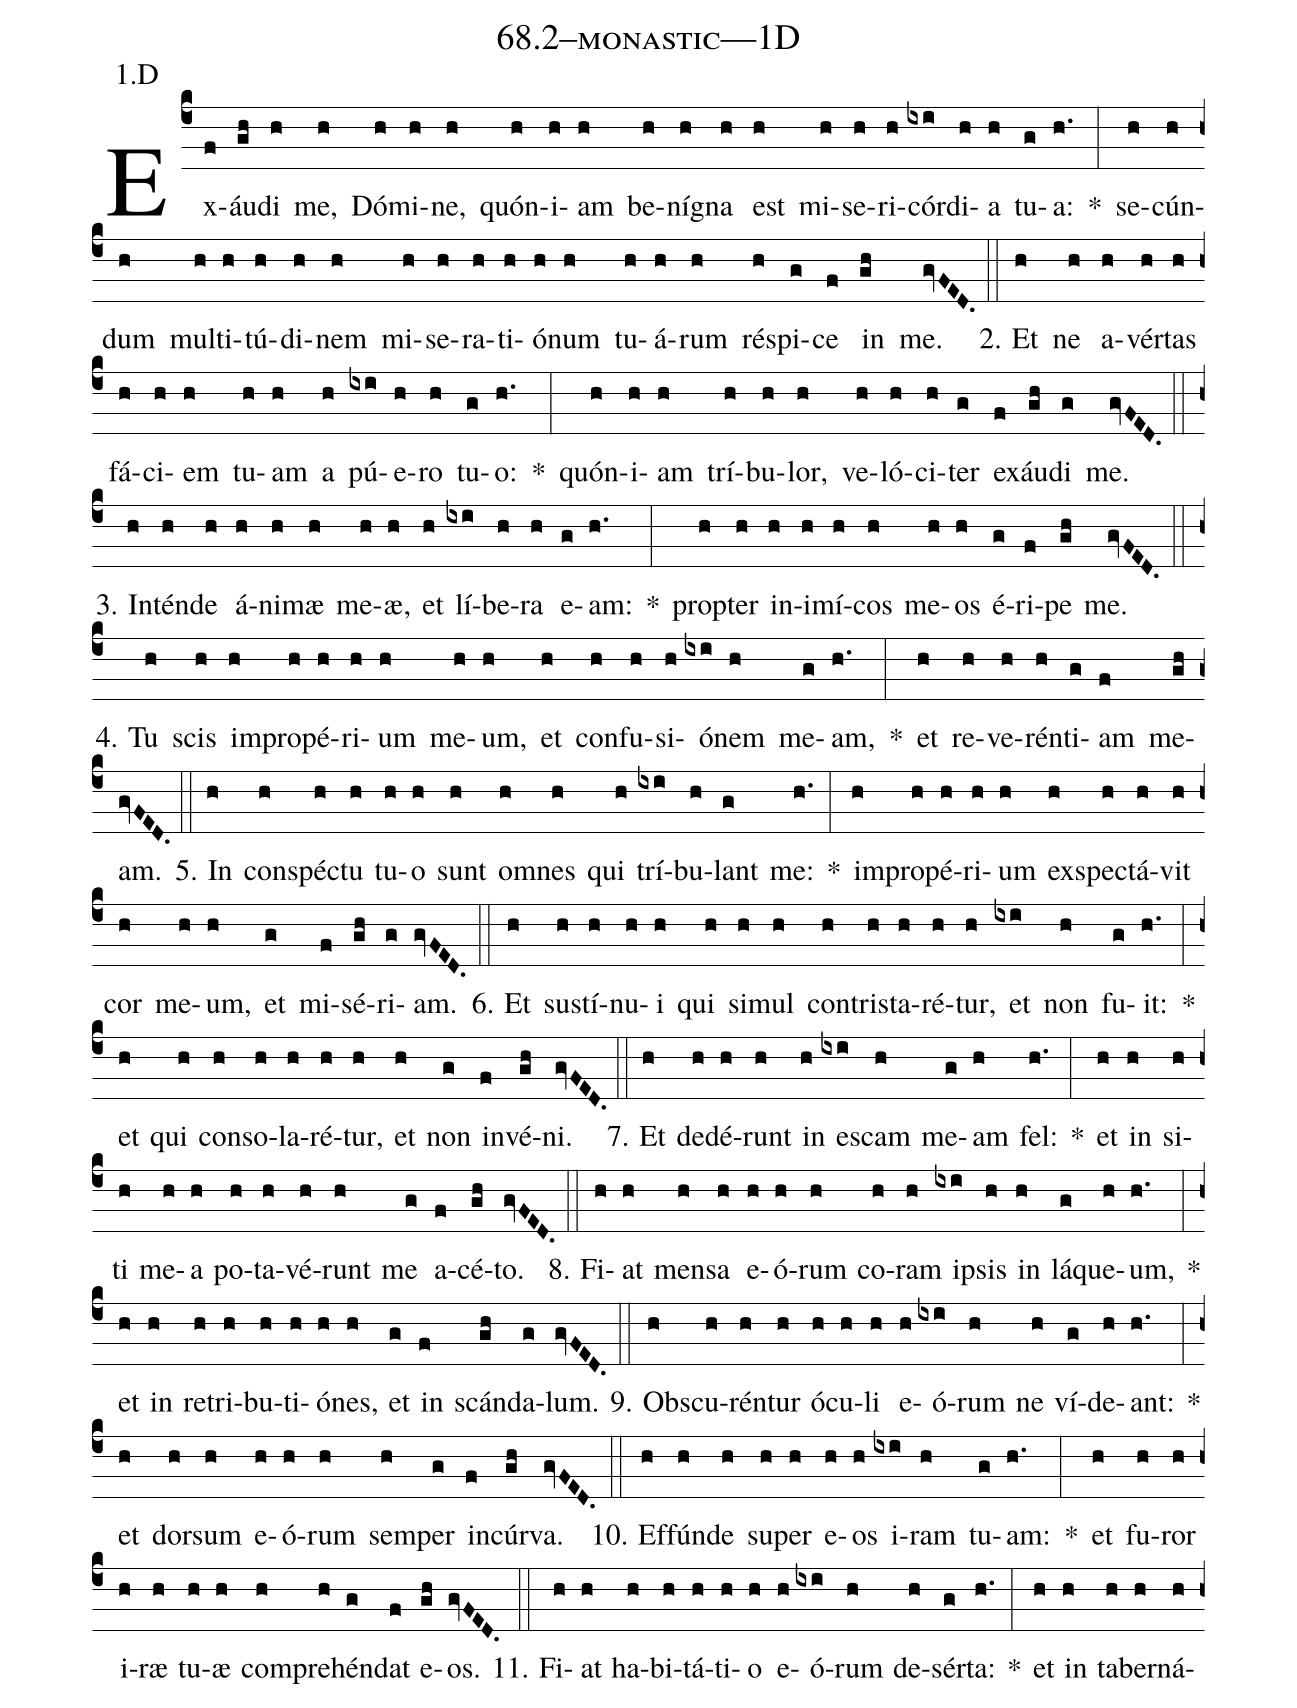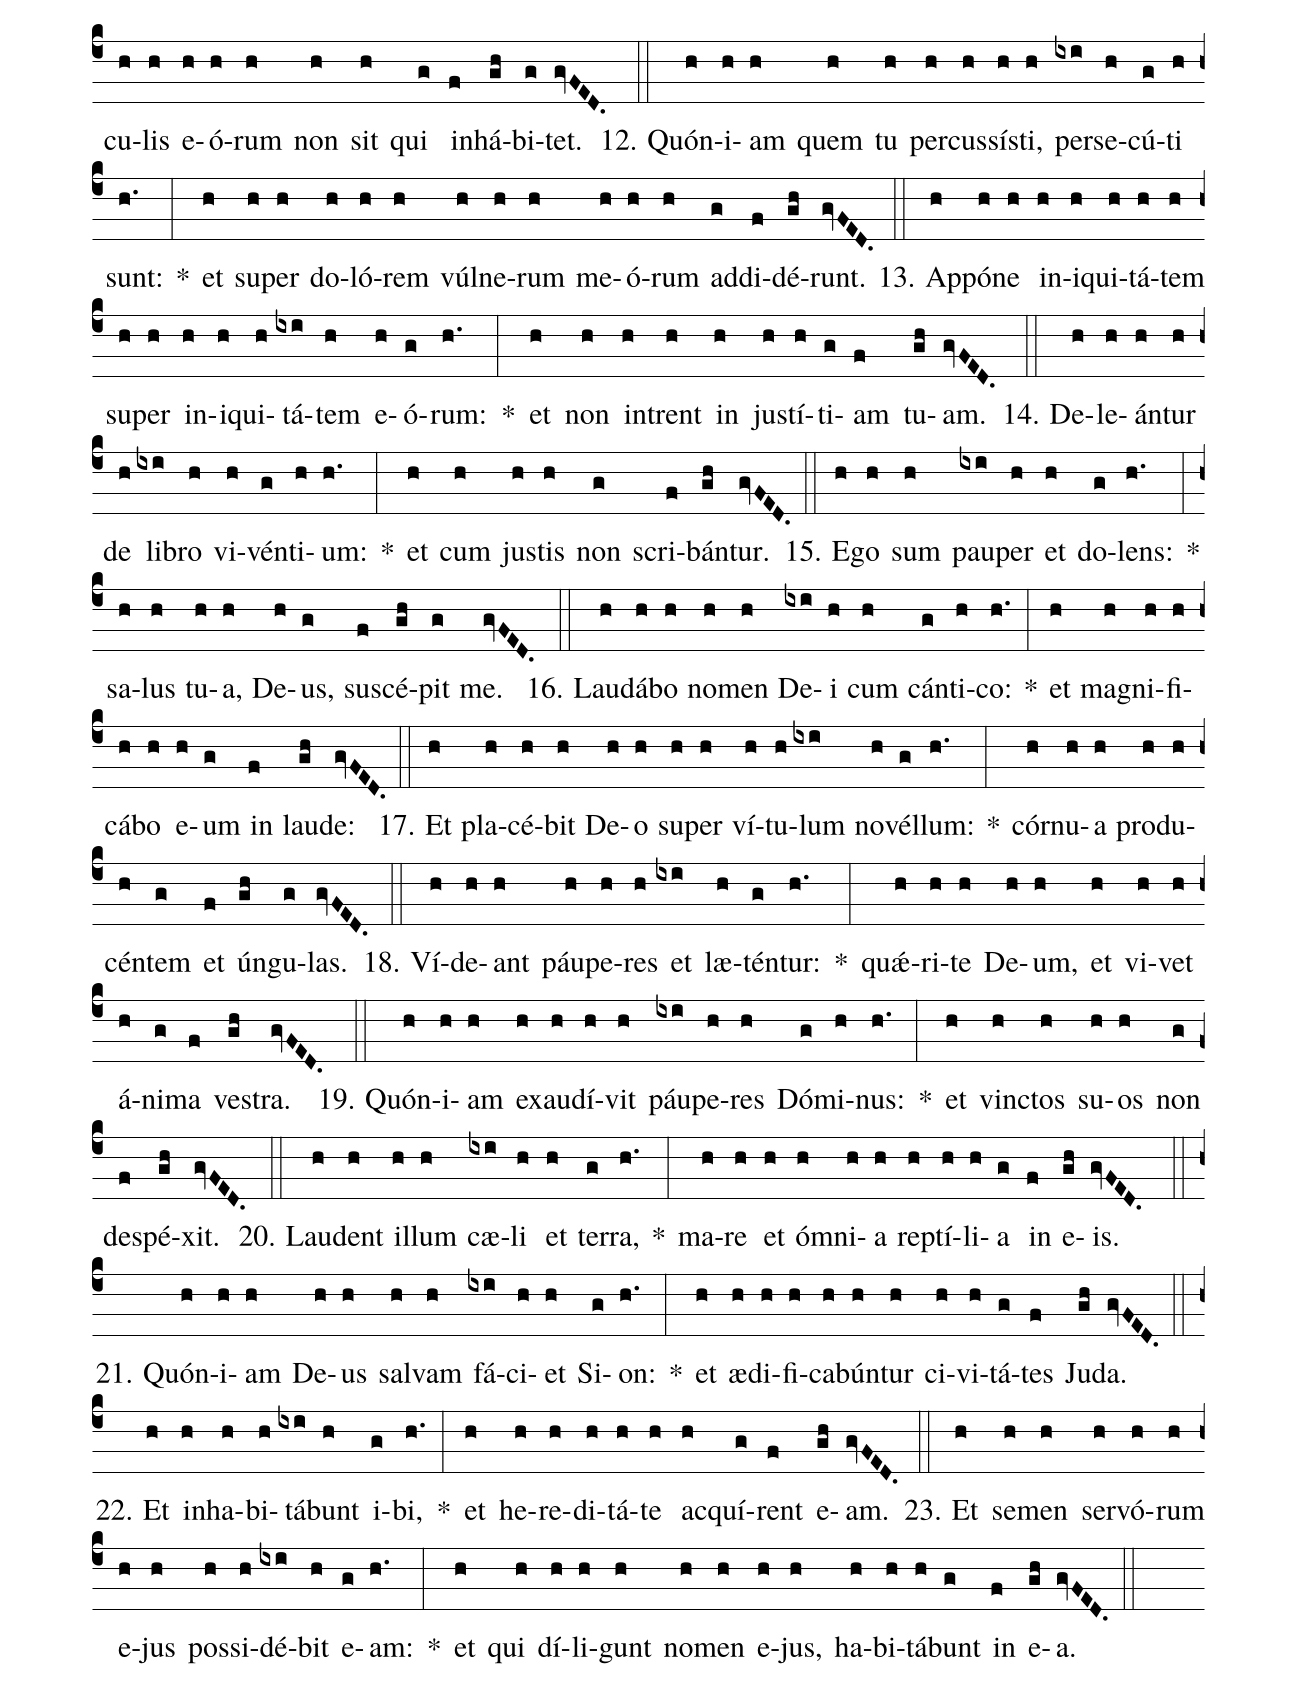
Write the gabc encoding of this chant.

name: 68.2--monastic---1D;
annotation: 1.D;
%%
(c4)Ex(f)áu(gh)di(h) me,(h) Dó(h)mi(h)ne,(h) quón(h)i(h)am(h) be(h)ní(h)gna(h) est(h) mi(h)se(h)ri(h)cór(ixi)di(h)a(h) tu(g)a:(h.) *(:) se(h)cún(h)dum(h) mul(h)ti(h)tú(h)di(h)nem(h) mi(h)se(h)ra(h)ti(h)ó(h)num(h) tu(h)á(h)rum(h) ré(h)spi(g)ce(f) in(gh) me.(gvFED.) (::)
2. Et(h) ne(h) a(h)vér(h)tas(h) fá(h)ci(h)em(h) tu(h)am(h) a(h) pú(ixi)e(h)ro(h) tu(g)o:(h.) *(:) quón(h)i(h)am(h) trí(h)bu(h)lor,(h) ve(h)ló(h)ci(h)ter(g) ex(f)áu(gh)di(g) me.(gvFED.) (::)
3. In(h)tén(h)de(h) á(h)ni(h)mæ(h) me(h)æ,(h) et(h) lí(ixi)be(h)ra(h) e(g)am:(h.) *(:) prop(h)ter(h) in(h)i(h)mí(h)cos(h) me(h)os(h) é(g)ri(f)pe(gh) me.(gvFED.) (::)
4. Tu(h) scis(h) im(h)pro(h)pé(h)ri(h)um(h) me(h)um,(h) et(h) con(h)fu(h)si(h)ó(ixi)nem(h) me(g)am,(h.) *(:) et(h) re(h)ve(h)rén(h)ti(g)am(f) me(gh)am.(gvFED.) (::)
5. In(h) con(h)spéc(h)tu(h) tu(h)o(h) sunt(h) om(h)nes(h) qui(h) trí(ixi)bu(h)lant(g) me:(h.) *(:) im(h)pro(h)pé(h)ri(h)um(h) ex(h)spec(h)tá(h)vit(h) cor(h) me(h)um,(h) et(g) mi(f)sé(gh)ri(g)am.(gvFED.) (::)
6. Et(h) sus(h)tí(h)nu(h)i(h) qui(h) si(h)mul(h) con(h)tris(h)ta(h)ré(h)tur,(h) et(ixi) non(h) fu(g)it:(h.) *(:) et(h) qui(h) con(h)so(h)la(h)ré(h)tur,(h) et(h) non(g) in(f)vé(gh)ni.(gvFED.) (::)
7. Et(h) de(h)dé(h)runt(h) in(h) es(ixi)cam(h) me(g)am(h) fel:(h.) *(:) et(h) in(h) si(h)ti(h) me(h)a(h) po(h)ta(h)vé(h)runt(h) me(g) a(f)cé(gh)to.(gvFED.) (::)
8. Fi(h)at(h) men(h)sa(h) e(h)ó(h)rum(h) co(h)ram(h) ip(ixi)sis(h) in(h) lá(g)que(h)um,(h.) *(:) et(h) in(h) re(h)tri(h)bu(h)ti(h)ó(h)nes,(h) et(g) in(f) scán(gh)da(g)lum.(gvFED.) (::)
9. Obs(h)cu(h)rén(h)tur(h) ó(h)cu(h)li(h) e(h)ó(ixi)rum(h) ne(h) ví(g)de(h)ant:(h.) *(:) et(h) dor(h)sum(h) e(h)ó(h)rum(h) sem(h)per(g) in(f)cúr(gh)va.(gvFED.) (::)
10. Ef(h)fún(h)de(h) su(h)per(h) e(h)os(h) i(ixi)ram(h) tu(g)am:(h.) *(:) et(h) fu(h)ror(h) i(h)ræ(h) tu(h)æ(h) com(h)pre(h)hén(g)dat(f) e(gh)os.(gvFED.) (::)
11. Fi(h)at(h) ha(h)bi(h)tá(h)ti(h)o(h) e(h)ó(ixi)rum(h) de(h)sér(g)ta:(h.) *(:) et(h) in(h) ta(h)ber(h)ná(h)cu(h)lis(h) e(h)ó(h)rum(h) non(h) sit(h) qui(g) in(f)há(gh)bi(g)tet.(gvFED.) (::)
12. Quón(h)i(h)am(h) quem(h) tu(h) per(h)cus(h)sís(h)ti,(h) per(ixi)se(h)cú(g)ti(h) sunt:(h.) *(:) et(h) su(h)per(h) do(h)ló(h)rem(h) vúl(h)ne(h)rum(h) me(h)ó(h)rum(h) ad(g)di(f)dé(gh)runt.(gvFED.) (::)
13. Ap(h)pó(h)ne(h) in(h)i(h)qui(h)tá(h)tem(h) su(h)per(h) in(h)i(h)qui(h)tá(ixi)tem(h) e(h)ó(g)rum:(h.) *(:) et(h) non(h) in(h)trent(h) in(h) jus(h)tí(h)ti(g)am(f) tu(gh)am.(gvFED.) (::)
14. De(h)le(h)án(h)tur(h) de(h) li(ixi)bro(h) vi(h)vén(g)ti(h)um:(h.) *(:) et(h) cum(h) jus(h)tis(h) non(g) scri(f)bán(gh)tur.(gvFED.) (::)
15. E(h)go(h) sum(h) pau(ixi)per(h) et(h) do(g)lens:(h.) *(:) sa(h)lus(h) tu(h)a,(h) De(h)us,(g) su(f)scé(gh)pit(g) me.(gvFED.) (::)
16. Lau(h)dá(h)bo(h) no(h)men(h) De(ixi)i(h) cum(h) cán(g)ti(h)co:(h.) *(:) et(h) ma(h)gni(h)fi(h)cá(h)bo(h) e(h)um(g) in(f) lau(gh)de:(gvFED.) (::)
17. Et(h) pla(h)cé(h)bit(h) De(h)o(h) su(h)per(h) ví(h)tu(h)lum(ixi) no(h)vél(g)lum:(h.) *(:) cór(h)nu(h)a(h) pro(h)du(h)cén(h)tem(g) et(f) ún(gh)gu(g)las.(gvFED.) (::)
18. Ví(h)de(h)ant(h) páu(h)pe(h)res(h) et(ixi) læ(h)tén(g)tur:(h.) *(:) quǽ(h)ri(h)te(h) De(h)um,(h) et(h) vi(h)vet(h) á(h)ni(g)ma(f) ves(gh)tra.(gvFED.) (::)
19. Quón(h)i(h)am(h) ex(h)au(h)dí(h)vit(h) páu(ixi)pe(h)res(h) Dó(g)mi(h)nus:(h.) *(:) et(h) vinc(h)tos(h) su(h)os(h) non(g) de(f)spé(gh)xit.(gvFED.) (::)
20. Lau(h)dent(h) il(h)lum(h) cæ(ixi)li(h) et(h) ter(g)ra,(h.) *(:) ma(h)re(h) et(h) óm(h)ni(h)a(h) rep(h)tí(h)li(h)a(g) in(f) e(gh)is.(gvFED.) (::)
21. Quón(h)i(h)am(h) De(h)us(h) sal(h)vam(h) fá(ixi)ci(h)et(h) Si(g)on:(h.) *(:) et(h) æ(h)di(h)fi(h)ca(h)bún(h)tur(h) ci(h)vi(h)tá(g)tes(f) Ju(gh)da.(gvFED.) (::)
22. Et(h) in(h)ha(h)bi(h)tá(ixi)bunt(h) i(g)bi,(h.) *(:) et(h) he(h)re(h)di(h)tá(h)te(h) ac(h)quí(g)rent(f) e(gh)am.(gvFED.) (::)
23. Et(h) se(h)men(h) ser(h)vó(h)rum(h) e(h)jus(h) pos(h)si(h)dé(ixi)bit(h) e(g)am:(h.) *(:) et(h) qui(h) dí(h)li(h)gunt(h) no(h)men(h) e(h)jus,(h) ha(h)bi(h)tá(h)bunt(g) in(f) e(gh)a.(gvFED.) (::)
